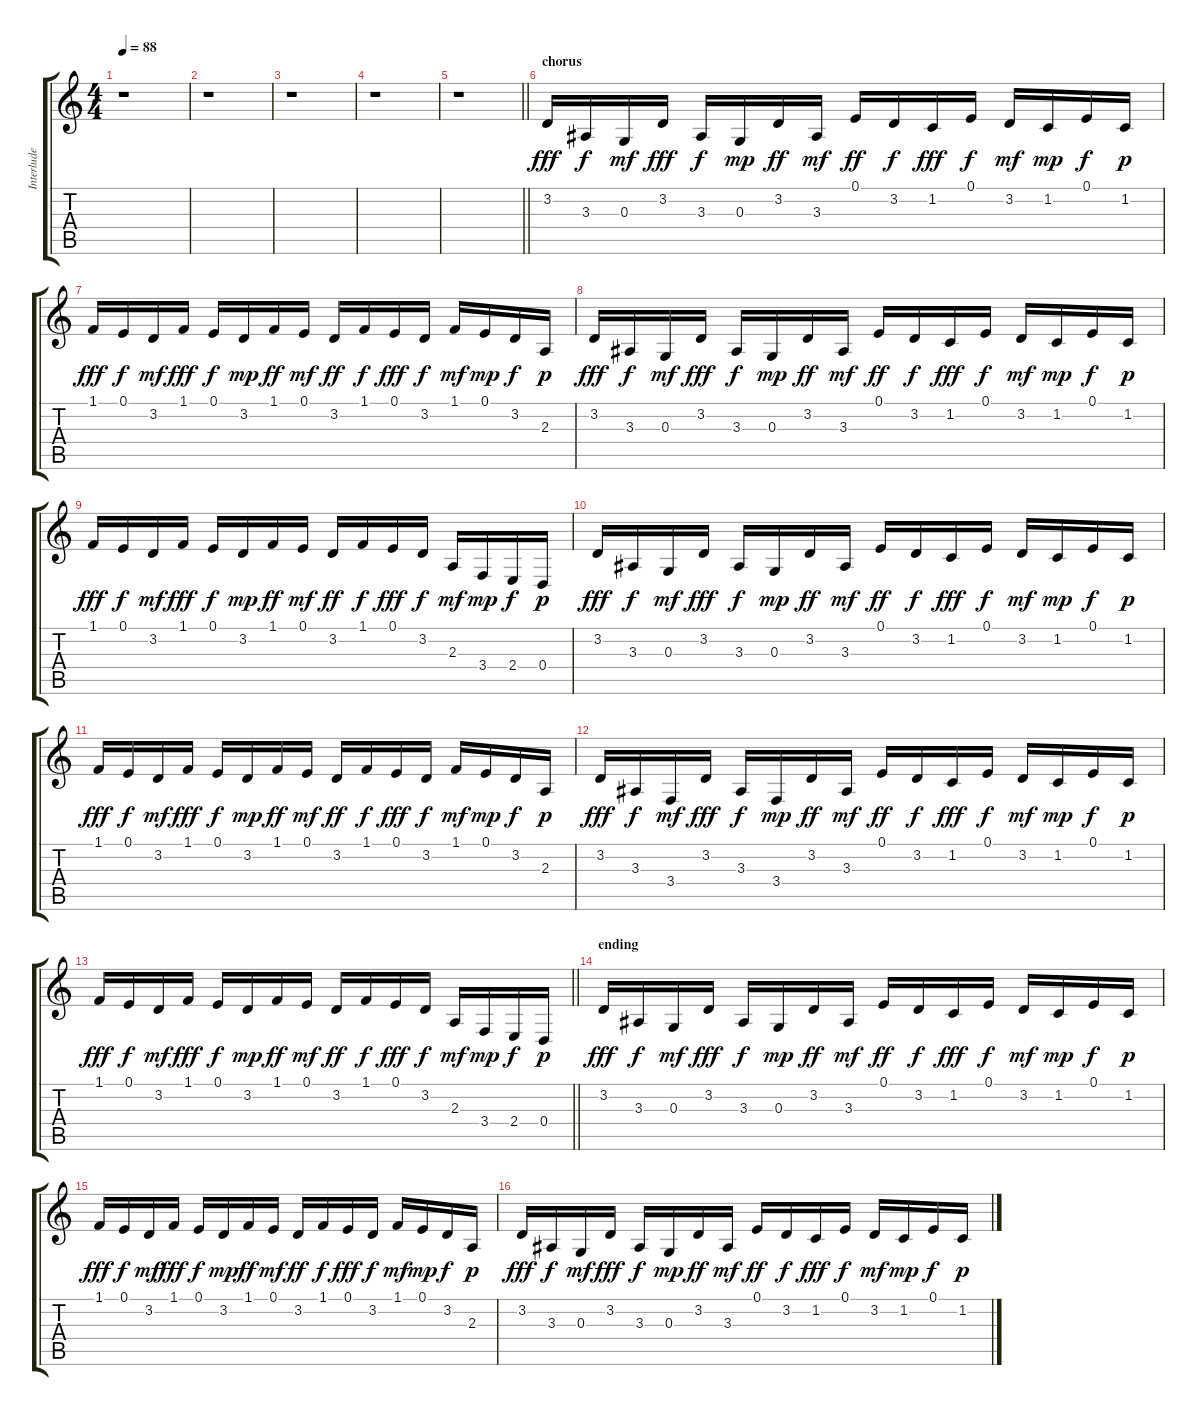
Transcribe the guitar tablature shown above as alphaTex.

\track ("Interlude en chorus background" "Interlude ") {instrument shamisen}
\staff {score tabs}
\tuning (E4 B3 G3 D3 A2 E2) {hide}
\ts (4 4)
\tempo 88
\clef g2
\ks c
r.1{dy p} |
r.1 |
r.1 |
r.1 |
\barLineRight lightlight
r.1 |
\section ("" "chorus")
3.2.16{dy fff balance 14} 3.3.16{dy f} 0.3.16{dy mf balance 1} 3.2.16{dy fff balance 9} 3.3.16{dy f balance 11} 0.3.16{dy mp balance 2} 3.2.16{dy ff balance 5} 3.3.16{dy mf balance 11} 0.1.16{dy ff balance 14} 3.2.16{dy f balance 12} 1.2.16{dy fff balance 6} 0.1.16{dy f balance 9} 3.2.16{dy mf balance 2} 1.2.16{dy mp balance 5} 0.1.16{dy f balance 8} 1.2.16{dy p balance 11} |
1.1.16{dy fff balance 14} 0.1.16{dy f} 3.2.16{dy mf balance 1} 1.1.16{dy fff balance 9} 0.1.16{dy f balance 11} 3.2.16{dy mp balance 2} 1.1.16{dy ff balance 5} 0.1.16{dy mf balance 11} 3.2.16{dy ff balance 14} 1.1.16{dy f balance 12} 0.1.16{dy fff balance 6} 3.2.16{dy f balance 9} 1.1.16{dy mf balance 2} 0.1.16{dy mp balance 5} 3.2.16{dy f balance 8} 2.3.16{dy p balance 11} |
3.2.16{dy fff balance 14} 3.3.16{dy f} 0.3.16{dy mf balance 1} 3.2.16{dy fff balance 9} 3.3.16{dy f balance 11} 0.3.16{dy mp balance 2} 3.2.16{dy ff balance 5} 3.3.16{dy mf balance 11} 0.1.16{dy ff balance 14} 3.2.16{dy f balance 12} 1.2.16{dy fff balance 6} 0.1.16{dy f balance 9} 3.2.16{dy mf balance 2} 1.2.16{dy mp balance 5} 0.1.16{dy f balance 8} 1.2.16{dy p balance 11} |
1.1.16{dy fff balance 14} 0.1.16{dy f} 3.2.16{dy mf balance 1} 1.1.16{dy fff balance 9} 0.1.16{dy f balance 11} 3.2.16{dy mp balance 2} 1.1.16{dy ff balance 5} 0.1.16{dy mf balance 11} 3.2.16{dy ff balance 14} 1.1.16{dy f balance 12} 0.1.16{dy fff balance 6} 3.2.16{dy f balance 9} 2.3.16{dy mf balance 2} 3.4.16{dy mp balance 5} 2.4.16{dy f balance 8} 0.4.16{dy p balance 11} |
3.2.16{dy fff balance 14} 3.3.16{dy f} 0.3.16{dy mf balance 1} 3.2.16{dy fff balance 9} 3.3.16{dy f balance 11} 0.3.16{dy mp balance 2} 3.2.16{dy ff balance 5} 3.3.16{dy mf balance 11} 0.1.16{dy ff balance 14} 3.2.16{dy f balance 12} 1.2.16{dy fff balance 6} 0.1.16{dy f balance 9} 3.2.16{dy mf balance 2} 1.2.16{dy mp balance 5} 0.1.16{dy f balance 8} 1.2.16{dy p balance 11} |
1.1.16{dy fff balance 14} 0.1.16{dy f} 3.2.16{dy mf balance 1} 1.1.16{dy fff balance 9} 0.1.16{dy f balance 11} 3.2.16{dy mp balance 2} 1.1.16{dy ff balance 5} 0.1.16{dy mf balance 11} 3.2.16{dy ff balance 14} 1.1.16{dy f balance 12} 0.1.16{dy fff balance 6} 3.2.16{dy f balance 9} 1.1.16{dy mf balance 2} 0.1.16{dy mp balance 5} 3.2.16{dy f balance 8} 2.3.16{dy p balance 11} |
3.2.16{dy fff balance 14} 3.3.16{dy f} 3.4.16{dy mf balance 1} 3.2.16{dy fff balance 9} 3.3.16{dy f balance 11} 3.4.16{dy mp balance 2} 3.2.16{dy ff balance 5} 3.3.16{dy mf balance 11} 0.1.16{dy ff balance 14} 3.2.16{dy f balance 12} 1.2.16{dy fff balance 6} 0.1.16{dy f balance 9} 3.2.16{dy mf balance 2} 1.2.16{dy mp balance 5} 0.1.16{dy f balance 8} 1.2.16{dy p balance 11} |
\barLineRight lightlight
1.1.16{dy fff balance 14} 0.1.16{dy f} 3.2.16{dy mf balance 1} 1.1.16{dy fff balance 9} 0.1.16{dy f balance 11} 3.2.16{dy mp balance 2} 1.1.16{dy ff balance 5} 0.1.16{dy mf balance 11} 3.2.16{dy ff balance 14} 1.1.16{dy f balance 12} 0.1.16{dy fff balance 6} 3.2.16{dy f balance 9} 2.3.16{dy mf balance 2} 3.4.16{dy mp balance 5} 2.4.16{dy f balance 8} 0.4.16{dy p balance 11} |
\section ("" "ending")
3.2.16{dy fff balance 14} 3.3.16{dy f} 0.3.16{dy mf balance 1} 3.2.16{dy fff balance 9} 3.3.16{dy f balance 11} 0.3.16{dy mp balance 2} 3.2.16{dy ff balance 5} 3.3.16{dy mf balance 11} 0.1.16{dy ff balance 14} 3.2.16{dy f balance 12} 1.2.16{dy fff balance 6} 0.1.16{dy f balance 9} 3.2.16{dy mf balance 2} 1.2.16{dy mp balance 5} 0.1.16{dy f balance 8} 1.2.16{dy p balance 11} |
1.1.16{dy fff balance 14} 0.1.16{dy f} 3.2.16{dy mf balance 1} 1.1.16{dy fff balance 9} 0.1.16{dy f balance 11} 3.2.16{dy mp balance 2} 1.1.16{dy ff balance 5} 0.1.16{dy mf balance 11} 3.2.16{dy ff balance 14} 1.1.16{dy f balance 12} 0.1.16{dy fff balance 6} 3.2.16{dy f balance 9} 1.1.16{dy mf balance 2} 0.1.16{dy mp balance 5} 3.2.16{dy f balance 8} 2.3.16{dy p balance 11} |
3.2.16{dy fff balance 14} 3.3.16{dy f} 0.3.16{dy mf balance 1} 3.2.16{dy fff balance 9} 3.3.16{dy f balance 11} 0.3.16{dy mp balance 2} 3.2.16{dy ff balance 5} 3.3.16{dy mf balance 11} 0.1.16{dy ff balance 14} 3.2.16{dy f balance 12} 1.2.16{dy fff balance 6} 0.1.16{dy f balance 9} 3.2.16{dy mf balance 2} 1.2.16{dy mp balance 5} 0.1.16{dy f balance 8} 1.2.16{dy p balance 11}
